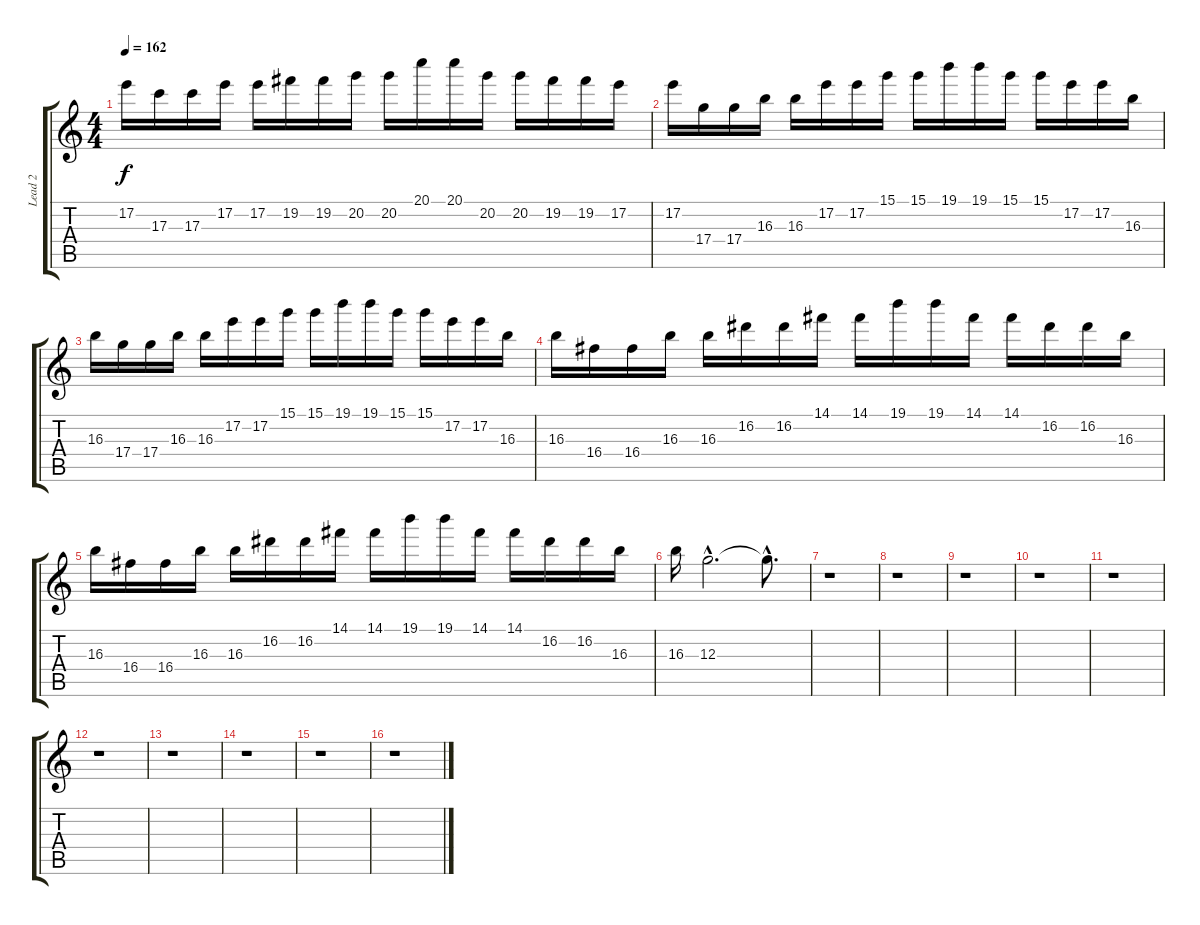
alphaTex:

\track ("Lead 2" "Lead 2") {instrument distortionguitar}
\staff {score tabs}
\tuning (E4 B3 G3 D3 A2 E2) {hide}
\ts (4 4)
\tempo 162
\clef g2
\ks c
17.2.16{dy f} 17.3.16 17.3.16 17.2.16 17.2.16 19.2.16 19.2.16 20.2.16 20.2.16 20.1.16 20.1.16 20.2.16 20.2.16 19.2.16 19.2.16 17.2.16 |
17.2.16 17.4.16 17.4.16 16.3.16 16.3.16 17.2.16 17.2.16 15.1.16 15.1.16 19.1.16 19.1.16 15.1.16 15.1.16 17.2.16 17.2.16 16.3.16 |
16.3.16 17.4.16 17.4.16 16.3.16 16.3.16 17.2.16 17.2.16 15.1.16 15.1.16 19.1.16 19.1.16 15.1.16 15.1.16 17.2.16 17.2.16 16.3.16 |
16.3.16 16.4.16 16.4.16 16.3.16 16.3.16 16.2.16 16.2.16 14.1.16 14.1.16 19.1.16 19.1.16 14.1.16 14.1.16 16.2.16 16.2.16 16.3.16 |
16.3.16 16.4.16 16.4.16 16.3.16 16.3.16 16.2.16 16.2.16 14.1.16 14.1.16 19.1.16 19.1.16 14.1.16 14.1.16 16.2.16 16.2.16 16.3.16 |
\section ("" "")
16.3.16 12.3{hac}.2{d} 12.3{hac t}.8{d} |
r.1 |
r.1 |
r.1 |
r.1 |
r.1 |
r.1 |
r.1 |
\section ("" "")
r.1 |
r.1 |
r.1
